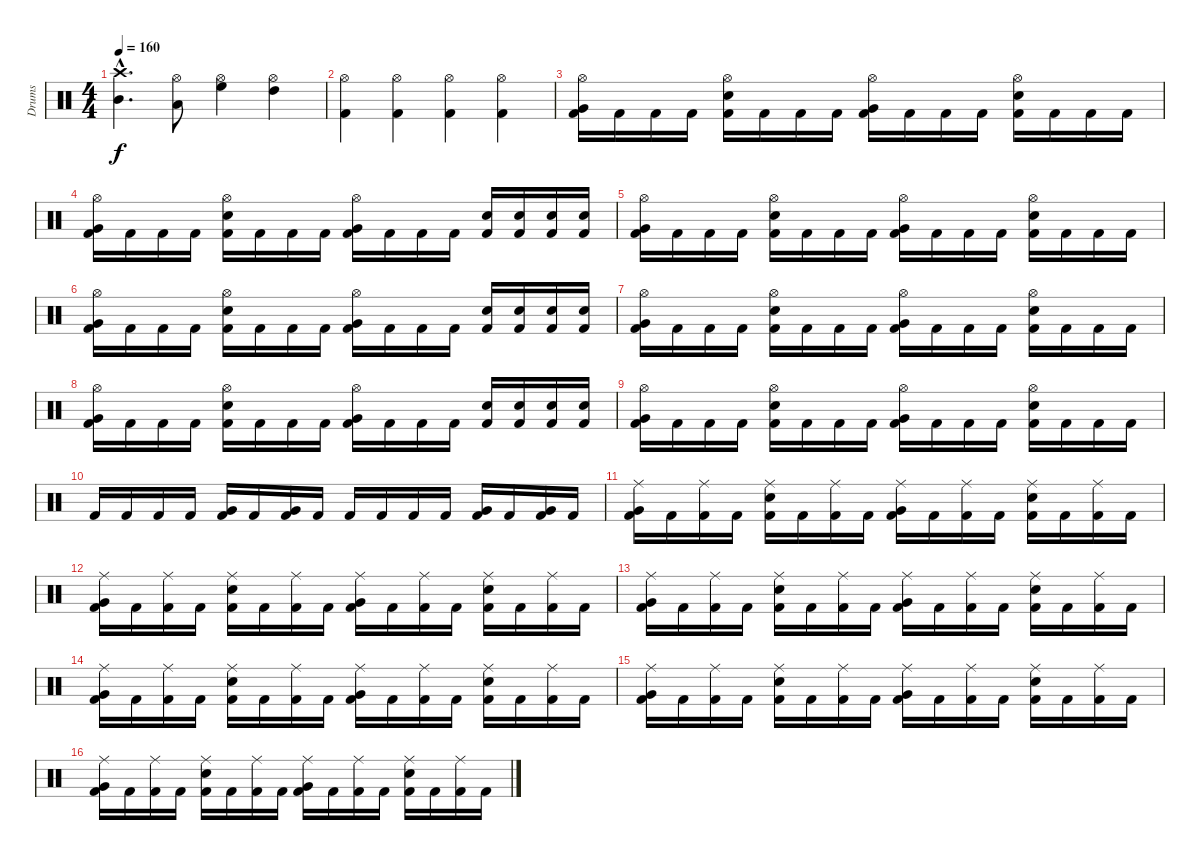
\track ("Drums" "Drums") {instrument percussion}
\staff {score}
\articulation defaults
\ts (4 4)
\tempo 160
\clef neutral
\ks c
("Crash high (hit)"{hac} "Mid Tom (hit)"{hac}).4{d dy f} ("Hi-Hat (open)" "Low Tom (hit)").8 ("Hi-Hat (open)" "High Floor Tom (hit)").4 ("Hi-Hat (open)" "High Tom (hit)").4 |
("Hi-Hat (open)" "Kick (hit) 2").4 ("Hi-Hat (open)" "Kick (hit) 2").4 ("Hi-Hat (open)" "Kick (hit) 2").4 ("Hi-Hat (open)" "Kick (hit) 2").4 |
("Hi-Hat (open)" "Very Low Tom (hit)" "Kick (hit) 2").16 "Kick (hit) 2".16 "Kick (hit) 2".16 "Kick (hit) 2".16 ("Hi-Hat (open)" "Snare (hit) 2" "Kick (hit) 2").16 "Kick (hit) 2".16 "Kick (hit) 2".16 "Kick (hit) 2".16 ("Hi-Hat (open)" "Very Low Tom (hit)" "Kick (hit) 2").16 "Kick (hit) 2".16 "Kick (hit) 2".16 "Kick (hit) 2".16 ("Hi-Hat (open)" "Snare (hit) 2" "Kick (hit) 2").16 "Kick (hit) 2".16 "Kick (hit) 2".16 "Kick (hit) 2".16 |
("Hi-Hat (open)" "Very Low Tom (hit)" "Kick (hit) 2").16 "Kick (hit) 2".16 "Kick (hit) 2".16 "Kick (hit) 2".16 ("Hi-Hat (open)" "Snare (hit) 2" "Kick (hit) 2").16 "Kick (hit) 2".16 "Kick (hit) 2".16 "Kick (hit) 2".16 ("Hi-Hat (open)" "Very Low Tom (hit)" "Kick (hit) 2").16 "Kick (hit) 2".16 "Kick (hit) 2".16 "Kick (hit) 2".16 ("Snare (hit) 2" "Kick (hit) 2").16 ("Snare (hit) 2" "Kick (hit) 2").16 ("Snare (hit) 2" "Kick (hit) 2").16 ("Snare (hit) 2" "Kick (hit) 2").16 |
("Hi-Hat (open)" "Very Low Tom (hit)" "Kick (hit) 2").16 "Kick (hit) 2".16 "Kick (hit) 2".16 "Kick (hit) 2".16 ("Hi-Hat (open)" "Snare (hit) 2" "Kick (hit) 2").16 "Kick (hit) 2".16 "Kick (hit) 2".16 "Kick (hit) 2".16 ("Hi-Hat (open)" "Very Low Tom (hit)" "Kick (hit) 2").16 "Kick (hit) 2".16 "Kick (hit) 2".16 "Kick (hit) 2".16 ("Hi-Hat (open)" "Snare (hit) 2" "Kick (hit) 2").16 "Kick (hit) 2".16 "Kick (hit) 2".16 "Kick (hit) 2".16 |
("Hi-Hat (open)" "Very Low Tom (hit)" "Kick (hit) 2").16 "Kick (hit) 2".16 "Kick (hit) 2".16 "Kick (hit) 2".16 ("Hi-Hat (open)" "Snare (hit) 2" "Kick (hit) 2").16 "Kick (hit) 2".16 "Kick (hit) 2".16 "Kick (hit) 2".16 ("Hi-Hat (open)" "Very Low Tom (hit)" "Kick (hit) 2").16 "Kick (hit) 2".16 "Kick (hit) 2".16 "Kick (hit) 2".16 ("Snare (hit) 2" "Kick (hit) 2").16 ("Snare (hit) 2" "Kick (hit) 2").16 ("Snare (hit) 2" "Kick (hit) 2").16 ("Snare (hit) 2" "Kick (hit) 2").16 |
("Hi-Hat (open)" "Very Low Tom (hit)" "Kick (hit) 2").16 "Kick (hit) 2".16 "Kick (hit) 2".16 "Kick (hit) 2".16 ("Hi-Hat (open)" "Snare (hit) 2" "Kick (hit) 2").16 "Kick (hit) 2".16 "Kick (hit) 2".16 "Kick (hit) 2".16 ("Hi-Hat (open)" "Very Low Tom (hit)" "Kick (hit) 2").16 "Kick (hit) 2".16 "Kick (hit) 2".16 "Kick (hit) 2".16 ("Hi-Hat (open)" "Snare (hit) 2" "Kick (hit) 2").16 "Kick (hit) 2".16 "Kick (hit) 2".16 "Kick (hit) 2".16 |
("Hi-Hat (open)" "Very Low Tom (hit)" "Kick (hit) 2").16 "Kick (hit) 2".16 "Kick (hit) 2".16 "Kick (hit) 2".16 ("Hi-Hat (open)" "Snare (hit) 2" "Kick (hit) 2").16 "Kick (hit) 2".16 "Kick (hit) 2".16 "Kick (hit) 2".16 ("Hi-Hat (open)" "Very Low Tom (hit)" "Kick (hit) 2").16 "Kick (hit) 2".16 "Kick (hit) 2".16 "Kick (hit) 2".16 ("Snare (hit) 2" "Kick (hit) 2").16 ("Snare (hit) 2" "Kick (hit) 2").16 ("Snare (hit) 2" "Kick (hit) 2").16 ("Snare (hit) 2" "Kick (hit) 2").16 |
("Hi-Hat (open)" "Very Low Tom (hit)" "Kick (hit) 2").16 "Kick (hit) 2".16 "Kick (hit) 2".16 "Kick (hit) 2".16 ("Hi-Hat (open)" "Snare (hit) 2" "Kick (hit) 2").16 "Kick (hit) 2".16 "Kick (hit) 2".16 "Kick (hit) 2".16 ("Hi-Hat (open)" "Very Low Tom (hit)" "Kick (hit) 2").16 "Kick (hit) 2".16 "Kick (hit) 2".16 "Kick (hit) 2".16 ("Hi-Hat (open)" "Snare (hit) 2" "Kick (hit) 2").16 "Kick (hit) 2".16 "Kick (hit) 2".16 "Kick (hit) 2".16 |
"Kick (hit) 2".16 "Kick (hit) 2".16 "Kick (hit) 2".16 "Kick (hit) 2".16 ("Very Low Tom (hit)" "Kick (hit) 2").16 "Kick (hit) 2".16 ("Very Low Tom (hit)" "Kick (hit) 2").16 "Kick (hit) 2".16 "Kick (hit) 2".16 "Kick (hit) 2".16 "Kick (hit) 2".16 "Kick (hit) 2".16 ("Very Low Tom (hit)" "Kick (hit) 2").16 "Kick (hit) 2".16 ("Very Low Tom (hit)" "Kick (hit) 2").16 "Kick (hit) 2".16 |
("Ride (middle)" "Very Low Tom (hit)" "Kick (hit) 2").16 "Kick (hit) 2".16 ("Ride (middle)" "Kick (hit) 2").16 "Kick (hit) 2".16 ("Ride (middle)" "Snare (hit) 2" "Kick (hit) 2").16 "Kick (hit) 2".16 ("Ride (middle)" "Kick (hit) 2").16 "Kick (hit) 2".16 ("Ride (middle)" "Very Low Tom (hit)" "Kick (hit) 2").16 "Kick (hit) 2".16 ("Ride (middle)" "Kick (hit) 2").16 "Kick (hit) 2".16 ("Ride (middle)" "Snare (hit) 2" "Kick (hit) 2").16 "Kick (hit) 2".16 ("Ride (middle)" "Kick (hit) 2").16 "Kick (hit) 2".16 |
("Ride (middle)" "Very Low Tom (hit)" "Kick (hit) 2").16 "Kick (hit) 2".16 ("Ride (middle)" "Kick (hit) 2").16 "Kick (hit) 2".16 ("Ride (middle)" "Snare (hit) 2" "Kick (hit) 2").16 "Kick (hit) 2".16 ("Ride (middle)" "Kick (hit) 2").16 "Kick (hit) 2".16 ("Ride (middle)" "Very Low Tom (hit)" "Kick (hit) 2").16 "Kick (hit) 2".16 ("Ride (middle)" "Kick (hit) 2").16 "Kick (hit) 2".16 ("Ride (middle)" "Snare (hit) 2" "Kick (hit) 2").16 "Kick (hit) 2".16 ("Ride (middle)" "Kick (hit) 2").16 "Kick (hit) 2".16 |
("Ride (middle)" "Very Low Tom (hit)" "Kick (hit) 2").16 "Kick (hit) 2".16 ("Ride (middle)" "Kick (hit) 2").16 "Kick (hit) 2".16 ("Ride (middle)" "Snare (hit) 2" "Kick (hit) 2").16 "Kick (hit) 2".16 ("Ride (middle)" "Kick (hit) 2").16 "Kick (hit) 2".16 ("Ride (middle)" "Very Low Tom (hit)" "Kick (hit) 2").16 "Kick (hit) 2".16 ("Ride (middle)" "Kick (hit) 2").16 "Kick (hit) 2".16 ("Ride (middle)" "Snare (hit) 2" "Kick (hit) 2").16 "Kick (hit) 2".16 ("Ride (middle)" "Kick (hit) 2").16 "Kick (hit) 2".16 |
("Ride (middle)" "Very Low Tom (hit)" "Kick (hit) 2").16 "Kick (hit) 2".16 ("Ride (middle)" "Kick (hit) 2").16 "Kick (hit) 2".16 ("Ride (middle)" "Snare (hit) 2" "Kick (hit) 2").16 "Kick (hit) 2".16 ("Ride (middle)" "Kick (hit) 2").16 "Kick (hit) 2".16 ("Ride (middle)" "Very Low Tom (hit)" "Kick (hit) 2").16 "Kick (hit) 2".16 ("Ride (middle)" "Kick (hit) 2").16 "Kick (hit) 2".16 ("Ride (middle)" "Snare (hit) 2" "Kick (hit) 2").16 "Kick (hit) 2".16 ("Ride (middle)" "Kick (hit) 2").16 "Kick (hit) 2".16 |
("Ride (middle)" "Very Low Tom (hit)" "Kick (hit) 2").16 "Kick (hit) 2".16 ("Ride (middle)" "Kick (hit) 2").16 "Kick (hit) 2".16 ("Ride (middle)" "Snare (hit) 2" "Kick (hit) 2").16 "Kick (hit) 2".16 ("Ride (middle)" "Kick (hit) 2").16 "Kick (hit) 2".16 ("Ride (middle)" "Very Low Tom (hit)" "Kick (hit) 2").16 "Kick (hit) 2".16 ("Ride (middle)" "Kick (hit) 2").16 "Kick (hit) 2".16 ("Ride (middle)" "Snare (hit) 2" "Kick (hit) 2").16 "Kick (hit) 2".16 ("Ride (middle)" "Kick (hit) 2").16 "Kick (hit) 2".16 |
("Ride (middle)" "Very Low Tom (hit)" "Kick (hit) 2").16 "Kick (hit) 2".16 ("Ride (middle)" "Kick (hit) 2").16 "Kick (hit) 2".16 ("Ride (middle)" "Snare (hit) 2" "Kick (hit) 2").16 "Kick (hit) 2".16 ("Ride (middle)" "Kick (hit) 2").16 "Kick (hit) 2".16 ("Ride (middle)" "Very Low Tom (hit)" "Kick (hit) 2").16 "Kick (hit) 2".16 ("Ride (middle)" "Kick (hit) 2").16 "Kick (hit) 2".16 ("Ride (middle)" "Snare (hit) 2" "Kick (hit) 2").16 "Kick (hit) 2".16 ("Ride (middle)" "Kick (hit) 2").16 "Kick (hit) 2".16
